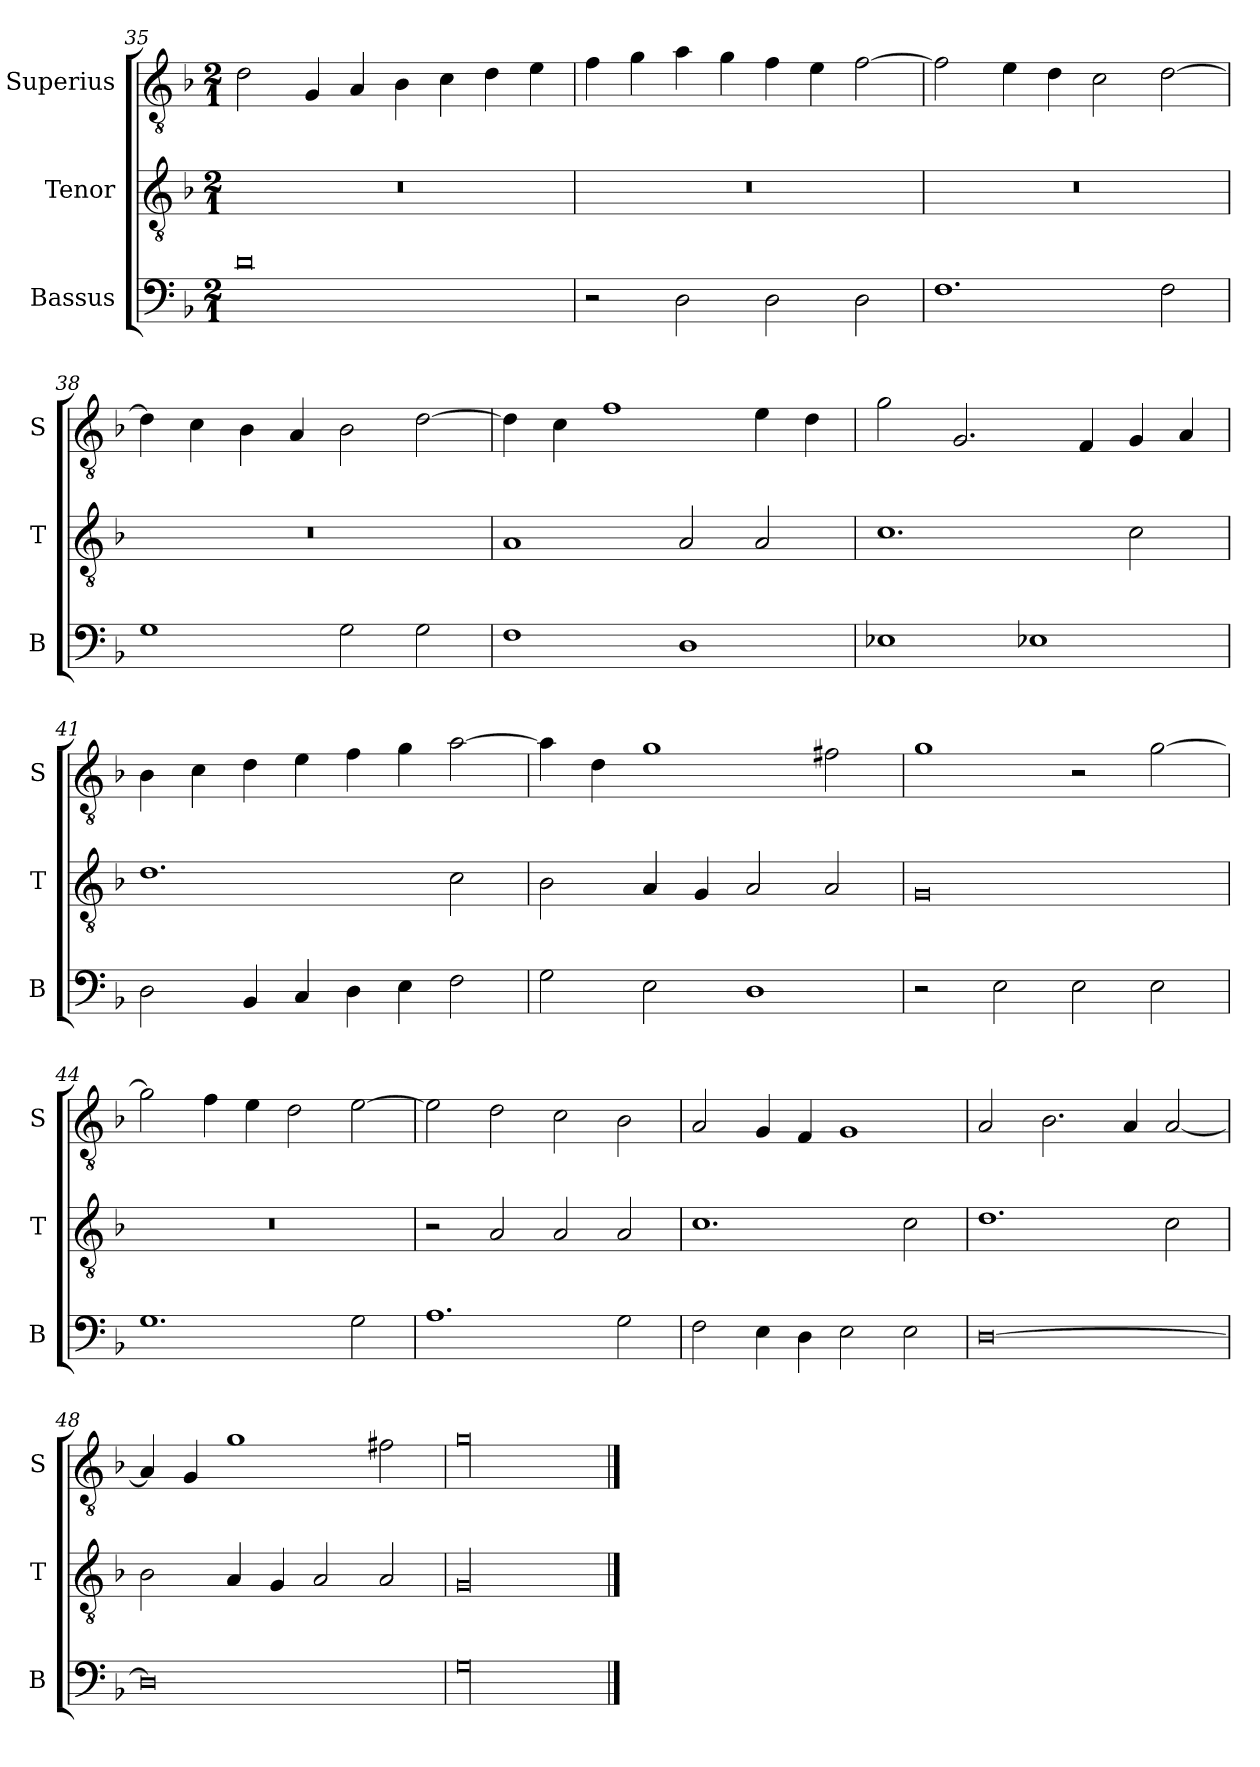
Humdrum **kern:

**kern	**kern	**kern
*part3	*part2	*part1
*staff3	*staff2	*staff1
*I"Bassus	*I"Tenor	*I"Superius
*I'B	*I'T	*I'S
*clefF4	*clefGv2	*clefGv2
*k[b-]	*k[b-]	*k[b-]
*M2/1	*M2/1	*M2/1
=35	=35	=35
0d	0r	2d\
.	.	4G/
.	.	4A/
.	.	4B-\
.	.	4c\
.	.	4d\
.	.	4e\
=36	=36	=36
2r	0r	4f\
.	.	4g\
2D\	.	4a\
.	.	4g\
2D\	.	4f\
.	.	4e\
2D\	.	[2f\
=37	=37	=37
1.F	0r	2f\]
.	.	4e\
.	.	4d\
.	.	2c\
2F\	.	[2d\
=38	=38	=38
1G	0r	4d\]
.	.	4c\
.	.	4B-\
.	.	4A/
2G\	.	2B-\
2G\	.	[2d\
=39	=39	=39
1F	1A	4d\]
.	.	4c\
.	.	1f
1D	2A/	.
.	2A/	4e\
.	.	4d\
=40	=40	=40
1E-X	1.c	2g\
.	.	2.G/
1E-X	.	.
.	.	4F/
.	2c\	4G/
.	.	4A/
=41	=41	=41
2D\	1.d	4B-\
.	.	4c\
4BB-/	.	4d\
4C/	.	4e\
4D\	.	4f\
4E\	.	4g\
2F\	2c\	[2a\
=42	=42	=42
2G\	2B-\	4a\]
.	.	4d\
2E\	4A/	1g
.	4G/	.
1D	2A/	.
.	2A/	2f#X\
=43	=43	=43
2r	0G	1g
2E\	.	.
2E\	.	2r
2E\	.	[2g\
=44	=44	=44
1.G	0r	2g\]
.	.	4f\
.	.	4e\
.	.	2d\
2G\	.	[2e\
=45	=45	=45
1.A	2r	2e\]
.	2A/	2d\
.	2A/	2c\
2G\	2A/	2B-\
=46	=46	=46
2F\	1.c	2A/
4E\	.	4G/
4D\	.	4F/
2E\	.	1G
2E\	2c\	.
=47	=47	=47
[0D	1.d	2A/
.	.	2.B-\
.	.	4A/
.	2c\	[2A/
=48	=48	=48
0D]	2B-\	4A/]
.	.	4G/
.	4A/	1g
.	4G/	.
.	2A/	.
.	2A/	2f#X\
=49	=49	=49
!LO:N:vis=00	!LO:N:vis=00	!LO:N:vis=00
0G	0G	0g
==	==	==
*-	*-	*-
